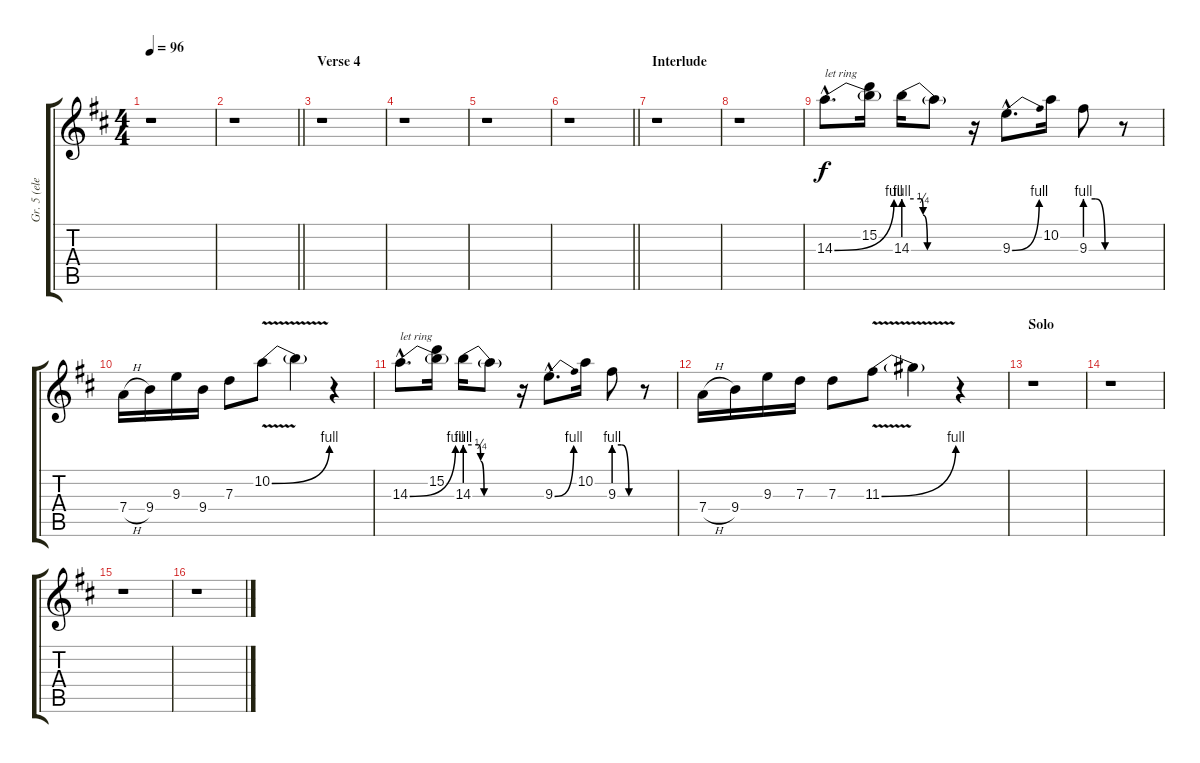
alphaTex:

\track ("Gr. 5 (elec. w/light dist)" "Gr. 5 (ele") {instrument distortionguitar}
\staff {score tabs}
\tuning (E4 B3 G3 D3 A2 E2) {hide}
\ts (4 4)
\tempo 96
\clef g2
\ks d
r.1{dy f} |
\barLineRight lightlight
r.1 |
\section ("" "Verse 4")
r.1 |
r.1 |
r.1 |
\barLineRight lightlight
r.1 |
\section ("" "Interlude")
r.1 |
r.1 |
14.3{be (bend 0 0 60 4) hac}.8{d txt "let ring"} (15.2 14.3{t}).16 14.3{be (custom 0 4 16 4 18 1 22 0 33 0 60 0)}.16 14.3{t}.8 r.16 9.3{be (bend 0 0 60 4) hac}.8{d} 10.2.16 9.3{be (custom 0 4 20 4 40 0 60 0)}.8 r.8 |
7.4{h}.16 9.4.16 9.3.16 9.4.16 7.3.8 10.2{be (bend 0 0 60 4) v}.8 10.2{t}.4 r.4 |
14.3{be (bend 0 0 60 4) hac}.8{d txt "let ring"} (15.2 14.3{t}).16 14.3{be (custom 0 4 16 4 18 1 22 0 33 0 60 0)}.16 14.3{t}.8 r.16 9.3{be (bend 0 0 60 4) hac}.8{d} 10.2.16 9.3{be (custom 0 4 20 4 40 0 60 0)}.8 r.8 |
7.4{h}.16 9.4.16 9.3.16 7.3.16 7.3.8 11.3{be (bend 0 0 60 4) v}.8 11.3{t}.4 r.4 |
\section ("" "Solo")
r.1 |
r.1 |
r.1 |
r.1
